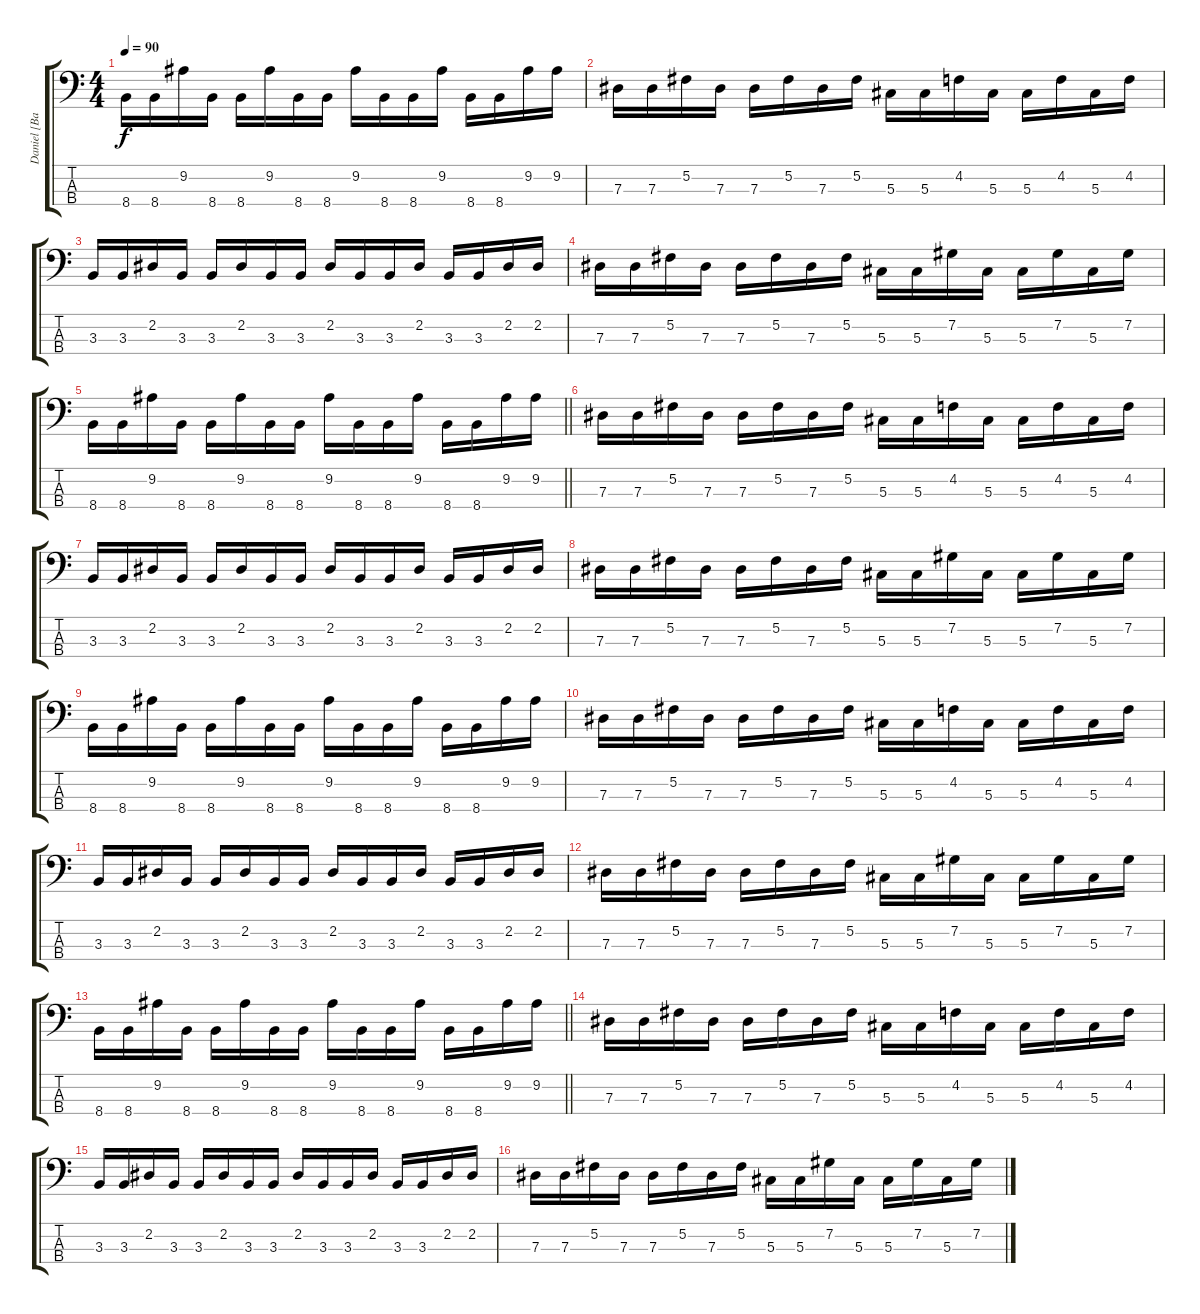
\track ("Daniel [Bass]" "Daniel [Ba") {instrument electricbassfinger}
\staff {score tabs}
\tuning (Gb2 Db2 Ab1 Eb1) {hide}
\ts (4 4)
\tempo 90
\clef f4
\ks c
8.4.16{dy f} 8.4.16 9.2.16 8.4.16 8.4.16 9.2.16 8.4.16 8.4.16 9.2.16 8.4.16 8.4.16 9.2.16 8.4.16 8.4.16 9.2.16 9.2.16 |
7.3.16 7.3.16 5.2.16 7.3.16 7.3.16 5.2.16 7.3.16 5.2.16 5.3.16 5.3.16 4.2.16 5.3.16 5.3.16 4.2.16 5.3.16 4.2.16 |
3.3.16 3.3.16 2.2.16 3.3.16 3.3.16 2.2.16 3.3.16 3.3.16 2.2.16 3.3.16 3.3.16 2.2.16 3.3.16 3.3.16 2.2.16 2.2.16 |
7.3.16 7.3.16 5.2.16 7.3.16 7.3.16 5.2.16 7.3.16 5.2.16 5.3.16 5.3.16 7.2.16 5.3.16 5.3.16 7.2.16 5.3.16 7.2.16 |
\barLineRight lightlight
8.4.16 8.4.16 9.2.16 8.4.16 8.4.16 9.2.16 8.4.16 8.4.16 9.2.16 8.4.16 8.4.16 9.2.16 8.4.16 8.4.16 9.2.16 9.2.16 |
7.3.16 7.3.16 5.2.16 7.3.16 7.3.16 5.2.16 7.3.16 5.2.16 5.3.16 5.3.16 4.2.16 5.3.16 5.3.16 4.2.16 5.3.16 4.2.16 |
3.3.16 3.3.16 2.2.16 3.3.16 3.3.16 2.2.16 3.3.16 3.3.16 2.2.16 3.3.16 3.3.16 2.2.16 3.3.16 3.3.16 2.2.16 2.2.16 |
7.3.16 7.3.16 5.2.16 7.3.16 7.3.16 5.2.16 7.3.16 5.2.16 5.3.16 5.3.16 7.2.16 5.3.16 5.3.16 7.2.16 5.3.16 7.2.16 |
8.4.16 8.4.16 9.2.16 8.4.16 8.4.16 9.2.16 8.4.16 8.4.16 9.2.16 8.4.16 8.4.16 9.2.16 8.4.16 8.4.16 9.2.16 9.2.16 |
7.3.16 7.3.16 5.2.16 7.3.16 7.3.16 5.2.16 7.3.16 5.2.16 5.3.16 5.3.16 4.2.16 5.3.16 5.3.16 4.2.16 5.3.16 4.2.16 |
3.3.16 3.3.16 2.2.16 3.3.16 3.3.16 2.2.16 3.3.16 3.3.16 2.2.16 3.3.16 3.3.16 2.2.16 3.3.16 3.3.16 2.2.16 2.2.16 |
7.3.16 7.3.16 5.2.16 7.3.16 7.3.16 5.2.16 7.3.16 5.2.16 5.3.16 5.3.16 7.2.16 5.3.16 5.3.16 7.2.16 5.3.16 7.2.16 |
\barLineRight lightlight
8.4.16 8.4.16 9.2.16 8.4.16 8.4.16 9.2.16 8.4.16 8.4.16 9.2.16 8.4.16 8.4.16 9.2.16 8.4.16 8.4.16 9.2.16 9.2.16 |
7.3.16 7.3.16 5.2.16 7.3.16 7.3.16 5.2.16 7.3.16 5.2.16 5.3.16 5.3.16 4.2.16 5.3.16 5.3.16 4.2.16 5.3.16 4.2.16 |
3.3.16 3.3.16 2.2.16 3.3.16 3.3.16 2.2.16 3.3.16 3.3.16 2.2.16 3.3.16 3.3.16 2.2.16 3.3.16 3.3.16 2.2.16 2.2.16 |
7.3.16 7.3.16 5.2.16 7.3.16 7.3.16 5.2.16 7.3.16 5.2.16 5.3.16 5.3.16 7.2.16 5.3.16 5.3.16 7.2.16 5.3.16 7.2.16
